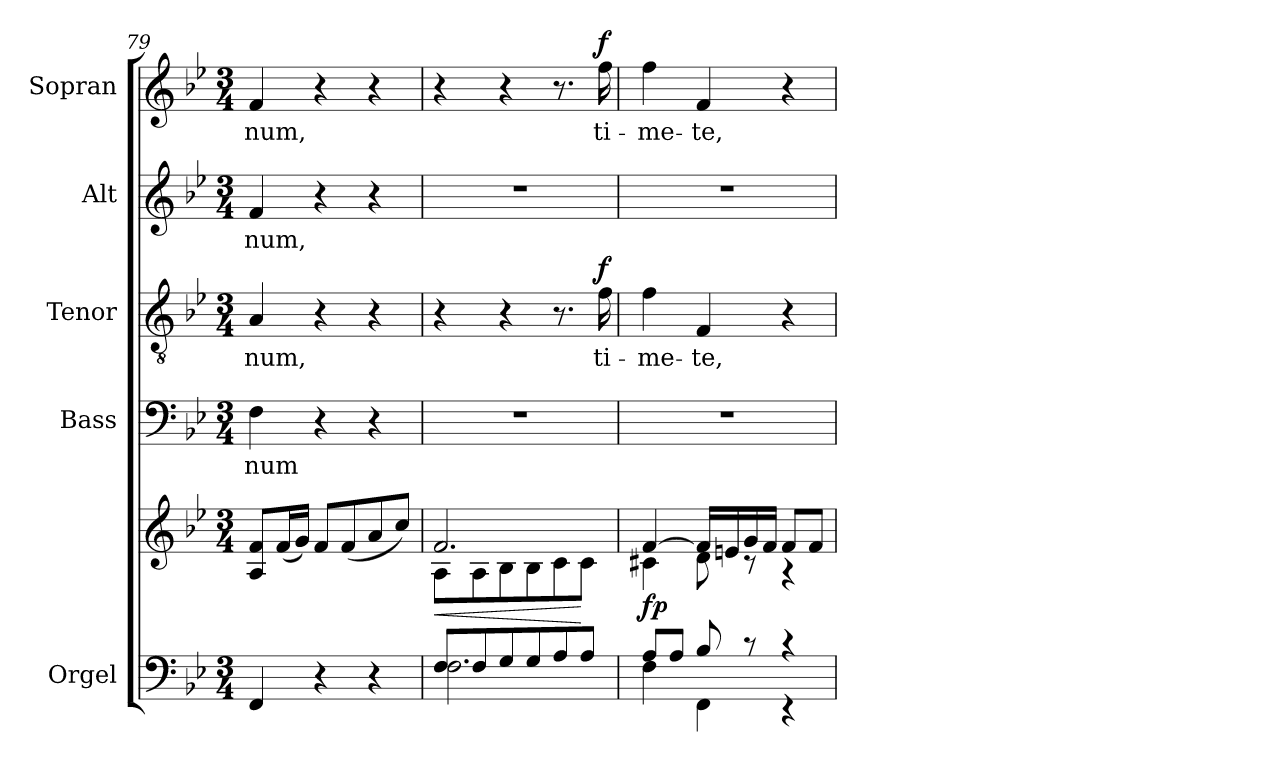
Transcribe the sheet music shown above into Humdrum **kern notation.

**kern	**kern	**dynam	**kern	**text	**kern	**text	**dynam	**kern	**text	**kern	**text	**dynam
*part5	*part5	*part5	*part4	*part4	*part3	*part3	*part3	*part2	*part2	*part1	*part1	*part1
*staff6	*staff5	*staff5/6	*staff4	*staff4	*staff3	*staff3	*staff3	*staff2	*staff2	*staff1	*staff1	*staff1
*I"Orgel	*	*	*I"Bass	*	*I"Tenor	*	*	*I"Alt	*	*I"Sopran	*	*
*I'Org.	*	*	*I'B.	*	*I'T.	*	*	*I'A.	*	*I'S.	*	*
*clefF4	*clefG2	*	*clefF4	*	*clefGv2	*	*	*clefG2	*	*clefG2	*	*
*k[b-e-]	*k[b-e-]	*	*k[b-e-]	*	*k[b-e-]	*	*	*k[b-e-]	*	*k[b-e-]	*	*
*B-:	*B-:	*	*B-:	*	*B-:	*	*	*B-:	*	*B-:	*	*
*M3/4	*M3/4	*	*M3/4	*	*M3/4	*	*	*M3/4	*	*M3/4	*	*
=79	=79	=79	=79	=79	=79	=79	=79	=79	=79	=79	=79	=79
!	!	!	!	!LO:LY:b	!	!LO:LY:b	!	!	!LO:LY:b	!	!LO:LY:b	!
4FF/	8A/ 8f/L	.	4F\	-num	4A/	-num,	.	4f/	-num,	4f/	-num,	.
.	(<16f/L	.	.	.	.	.	.	.	.	.	.	.
.	16g/JJ)	.	.	.	.	.	.	.	.	.	.	.
4r	8f/L	.	4r	.	4r	.	.	4r	.	4r	.	.
.	(<8f/	.	.	.	.	.	.	.	.	.	.	.
4r	8a/	.	4r	.	4r	.	.	4r	.	4r	.	.
.	8cc/J)	.	.	.	.	.	.	.	.	.	.	.
!!LO:PB:g=z
=80	=80	=80	=80	=80	=80	=80	=80	=80	=80	=80	=80	=80
*^	*	*	*	*	*	*	*	*	*	*	*	*
!	!	!	!LO:HP:b	!	!	!	!	!	!	!	!	!	!
*	*	*^	*	*	*	*	*	*	*	*	*	*	*
8F/L	2.F\	2.f/	8A\L	<	2.r	.	4r	.	.	2.r	.	4r	.	.
8F/	.	.	8A\	.	.	.	.	.	.	.	.	.	.	.
8G/	.	.	8B-\	.	.	.	4r	.	.	.	.	4r	.	.
8G/	.	.	8B-\	.	.	.	.	.	.	.	.	.	.	.
8A/	.	.	8c\	.	.	.	8.r	.	.	.	.	8.r	.	.
8A/J	.	.	8c\J	[	.	.	.	.	.	.	.	.	.	.
!	!	!	!	!	!	!	!	!LO:LY:b	!LO:DY:a	!	!	!	!LO:LY:b	!LO:DY:a
.	.	.	.	.	.	.	16f\	ti-	f	.	.	16ff\	ti-	f
=81	=81	=81	=81	=81	=81	=81	=81	=81	=81	=81	=81	=81	=81	=81
!	!	!	!	!LO:DY:b	!	!	!	!LO:LY:b	!	!	!	!	!LO:LY:b	!
8A/L	4F\	[>4f/	4c#X\	fp	2.r	.	4f\	-me-	.	2.r	.	4ff\	-me-	.
8A/J	.	.	.	.	.	.	.	.	.	.	.	.	.	.
!	!	!	!	!	!	!	!	!LO:LY:b	!	!	!	!	!LO:LY:b	!
8B-/	4FF\	16f/LL]	8d\	.	.	.	4F/	-te,	.	.	.	4f/	-te,	.
.	.	16en/	.	.	.	.	.	.	.	.	.	.	.	.
8rc	.	16g/	8rB	.	.	.	.	.	.	.	.	.	.	.
.	.	16f/JJ	.	.	.	.	.	.	.	.	.	.	.	.
4r	4r	8f/L	4rA	.	.	.	4r	.	.	.	.	4r	.	.
.	.	8f/J	.	.	.	.	.	.	.	.	.	.	.	.
*v	*v	*	*	*	*	*	*	*	*	*	*	*	*	*
*	*v	*v	*	*	*	*	*	*	*	*	*	*	*
=	=	=	=	=	=	=	=	=	=	=	=	=
*-	*-	*-	*-	*-	*-	*-	*-	*-	*-	*-	*-	*-
